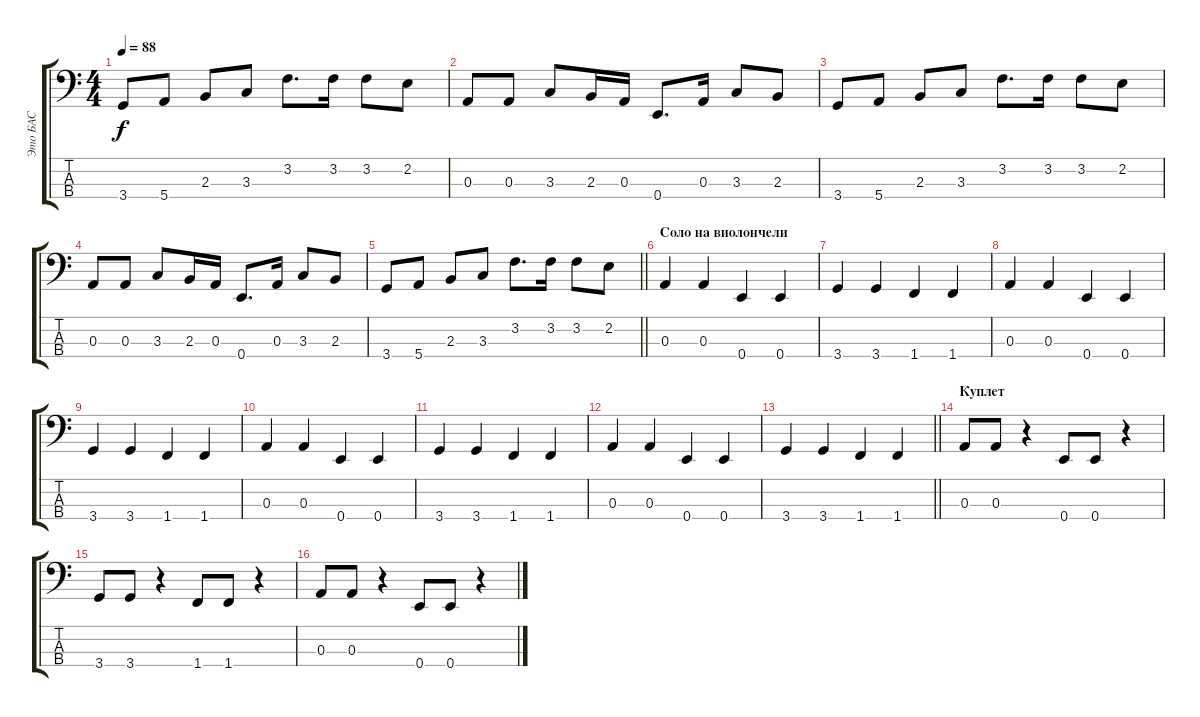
\track ("Это БАС" "Это БАС") {instrument electricbasspick}
\staff {score tabs}
\tuning (G2 D2 A1 E1) {hide}
\ts (4 4)
\tempo 88
\clef f4
\ks c
3.4.8{dy f} 5.4.8 2.3.8 3.3.8 3.2.8{d} 3.2.16 3.2.8 2.2.8 |
0.3.8 0.3.8 3.3.8 2.3.16 0.3.16 0.4.8{d} 0.3.16 3.3.8 2.3.8 |
3.4.8 5.4.8 2.3.8 3.3.8 3.2.8{d} 3.2.16 3.2.8 2.2.8 |
0.3.8 0.3.8 3.3.8 2.3.16 0.3.16 0.4.8{d} 0.3.16 3.3.8 2.3.8 |
\barLineRight lightlight
3.4.8 5.4.8 2.3.8 3.3.8 3.2.8{d} 3.2.16 3.2.8 2.2.8 |
\section ("" "Соло на виолончели")
0.3.4 0.3.4 0.4.4 0.4.4 |
3.4.4 3.4.4 1.4.4 1.4.4 |
0.3.4 0.3.4 0.4.4 0.4.4 |
3.4.4 3.4.4 1.4.4 1.4.4 |
0.3.4 0.3.4 0.4.4 0.4.4 |
3.4.4 3.4.4 1.4.4 1.4.4 |
0.3.4 0.3.4 0.4.4 0.4.4 |
\barLineRight lightlight
3.4.4 3.4.4 1.4.4 1.4.4 |
\section ("" "Куплет")
0.3.8 0.3.8 r.4 0.4.8 0.4.8 r.4 |
3.4.8 3.4.8 r.4 1.4.8 1.4.8 r.4 |
0.3.8 0.3.8 r.4 0.4.8 0.4.8 r.4
